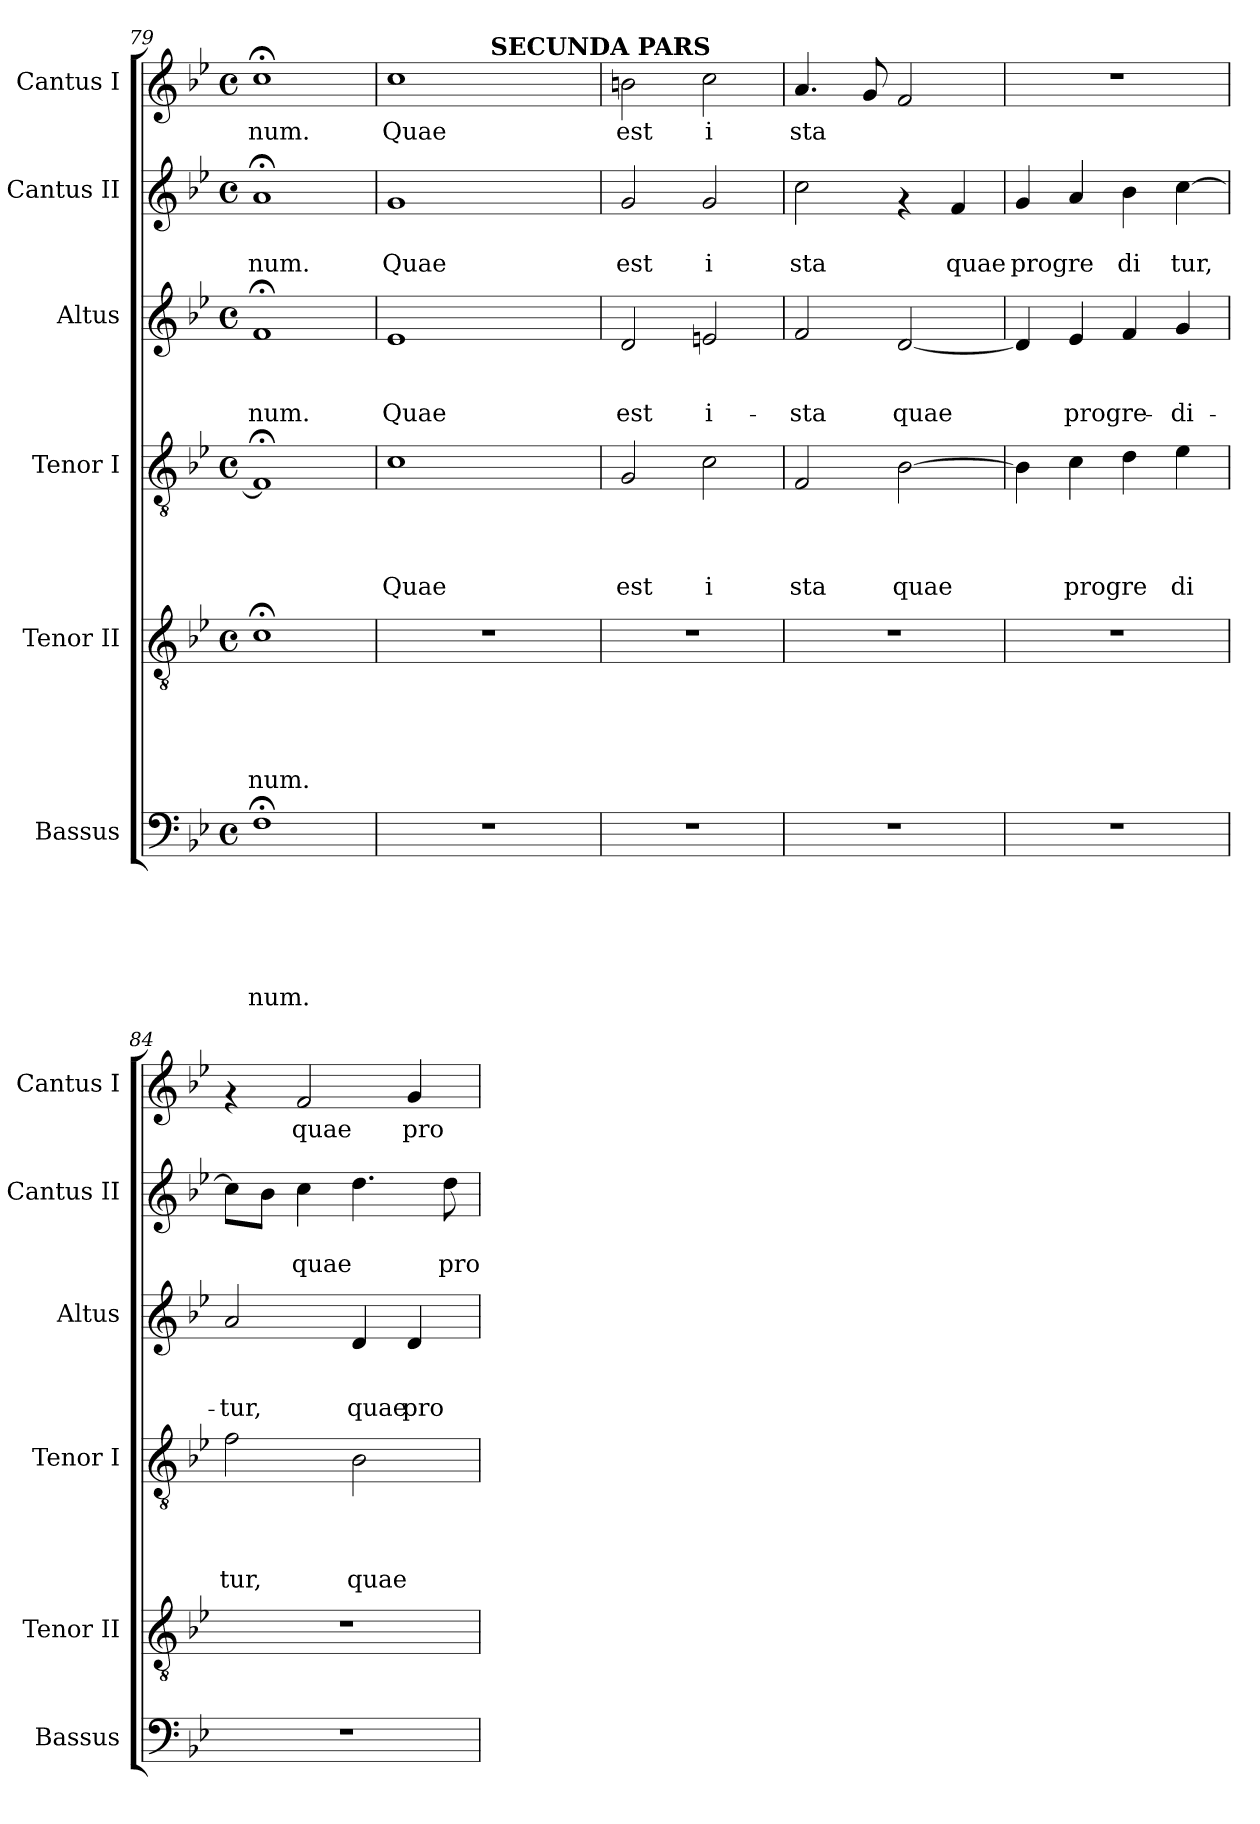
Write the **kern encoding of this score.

**kern	**text	**text	**text	**text	**text	**text	**kern	**text	**text	**text	**text	**text	**kern	**text	**text	**text	**text	**kern	**text	**text	**text	**kern	**text	**text	**kern	**text
*part6	*part6	*part6	*part6	*part6	*part6	*part6	*part5	*part5	*part5	*part5	*part5	*part5	*part4	*part4	*part4	*part4	*part4	*part3	*part3	*part3	*part3	*part2	*part2	*part2	*part1	*part1
*staff6	*staff6	*staff6	*staff6	*staff6	*staff6	*staff6	*staff5	*staff5	*staff5	*staff5	*staff5	*staff5	*staff4	*staff4	*staff4	*staff4	*staff4	*staff3	*staff3	*staff3	*staff3	*staff2	*staff2	*staff2	*staff1	*staff1
*I"Bassus	*	*	*	*	*	*	*I"Tenor II	*	*	*	*	*	*I"Tenor I	*	*	*	*	*I"Altus	*	*	*	*I"Cantus II	*	*	*I"Cantus I	*
*I'Bassus	*	*	*	*	*	*	*I'Tenor II	*	*	*	*	*	*I'Tenor I	*	*	*	*	*I'Altus	*	*	*	*I'Cantus II	*	*	*I'Cantus I	*
*clefF4	*	*	*	*	*	*	*clefGv2	*	*	*	*	*	*clefGv2	*	*	*	*	*clefG2	*	*	*	*clefG2	*	*	*clefG2	*
*k[b-e-]	*	*	*	*	*	*	*k[b-e-]	*	*	*	*	*	*k[b-e-]	*	*	*	*	*k[b-e-]	*	*	*	*k[b-e-]	*	*	*k[b-e-]	*
*B-:	*	*	*	*	*	*	*B-:	*	*	*	*	*	*B-:	*	*	*	*	*B-:	*	*	*	*B-:	*	*	*B-:	*
*M4/4	*	*	*	*	*	*	*M4/4	*	*	*	*	*	*M4/4	*	*	*	*	*M4/4	*	*	*	*M4/4	*	*	*M4/4	*
*met(c)	*	*	*	*	*	*	*met(c)	*	*	*	*	*	*met(c)	*	*	*	*	*met(c)	*	*	*	*met(c)	*	*	*met(c)	*
=79	=79	=79	=79	=79	=79	=79	=79	=79	=79	=79	=79	=79	=79	=79	=79	=79	=79	=79	=79	=79	=79	=79	=79	=79	=79	=79
!	!	!	!	!	!	!LO:LY:b	!	!	!	!	!	!LO:LY:b	!	!	!	!	!	!	!	!	!LO:LY:b	!	!	!LO:LY:b	!	!LO:LY:b
1F;<	.	.	.	.	.	num.	1c;<	.	.	.	.	num.	1F;]	.	.	.	.	1f;	.	.	num.	1a;	.	num.	1cc;<	num.
!!LO:PB:g=z
=80!	=80!	=80!	=80!	=80!	=80!	=80!	=80!	=80!	=80!	=80!	=80!	=80!	=80!	=80!	=80!	=80!	=80!	=80!	=80!	=80!	=80!	=80!	=80!	=80!	=80!	=80!
!	!	!	!	!	!	!	!	!	!	!	!	!	!	!	!	!	!LO:LY:b	!	!	!	!LO:LY:b	!	!	!LO:LY:b	!	!LO:LY:b
*	*	*	*	*	*	*	*	*	*	*	*	*	*	*	*	*	*	*	*	*	*	*	*	*	*^	*
1r	.	.	.	.	.	.	1r	.	.	.	.	.	1c	.	.	.	Quae	1e-	.	.	Quae	1g	.	Quae	1cc	4ryy	Quae
.	.	.	.	.	.	.	.	.	.	.	.	.	.	.	.	.	.	.	.	.	.	.	.	.	.	8ryy	.
.	.	.	.	.	.	.	.	.	.	.	.	.	.	.	.	.	.	.	.	.	.	.	.	.	.	32ryy	.
!	!	!	!	!	!	!	!	!	!	!	!	!	!	!	!	!	!	!	!	!	!	!	!	!	!	!LO:TX:a:B:t=SECUNDA PARS	!
.	.	.	.	.	.	.	.	.	.	.	.	.	.	.	.	.	.	.	.	.	.	.	.	.	.	2ryy	.
.	.	.	.	.	.	.	.	.	.	.	.	.	.	.	.	.	.	.	.	.	.	.	.	.	.	16.ryy	.
=81	=81	=81	=81	=81	=81	=81	=81	=81	=81	=81	=81	=81	=81	=81	=81	=81	=81	=81	=81	=81	=81	=81	=81	=81	=81	=81	=81
!	!	!	!	!	!	!	!	!	!	!	!	!	!	!	!	!	!LO:LY:b	!	!	!	!LO:LY:b	!	!	!LO:LY:b	!	!	!LO:LY:b
*	*	*	*	*	*	*	*	*	*	*	*	*	*	*	*	*	*	*	*	*	*	*	*	*	*v	*v	*
1r	.	.	.	.	.	.	1r	.	.	.	.	.	2G/	.	.	.	est	2d/	.	.	est	2g/	.	est	2bn\	est
!	!	!	!	!	!	!	!	!	!	!	!	!	!	!	!	!	!LO:LY:b	!	!	!	!LO:LY:b	!	!	!LO:LY:b	!	!LO:LY:b
.	.	.	.	.	.	.	.	.	.	.	.	.	2c\	.	.	.	i	2en/	.	.	i-	2g/	.	i	2cc\	i
=82	=82	=82	=82	=82	=82	=82	=82	=82	=82	=82	=82	=82	=82	=82	=82	=82	=82	=82	=82	=82	=82	=82	=82	=82	=82	=82
!	!	!	!	!	!	!	!	!	!	!	!	!	!	!	!	!	!LO:LY:b	!	!	!	!LO:LY:b	!	!	!LO:LY:b	!	!LO:LY:b
1r	.	.	.	.	.	.	1r	.	.	.	.	.	2F/	.	.	.	sta	2f/	.	.	-sta	2cc\	.	sta	4.a/	sta
.	.	.	.	.	.	.	.	.	.	.	.	.	.	.	.	.	.	.	.	.	.	.	.	.	8g/	.
!	!	!	!	!	!	!	!	!	!	!	!	!	!	!	!	!	!LO:LY:b	!	!	!	!LO:LY:b	!	!	!	!	!
.	.	.	.	.	.	.	.	.	.	.	.	.	[>2B-\	.	.	.	quae	[<2d/	.	.	quae	4rf	.	.	2f/	.
!	!	!	!	!	!	!	!	!	!	!	!	!	!	!	!	!	!	!	!	!	!	!	!	!LO:LY:b	!	!
.	.	.	.	.	.	.	.	.	.	.	.	.	.	.	.	.	.	.	.	.	.	4f/	.	quae	.	.
=83	=83	=83	=83	=83	=83	=83	=83	=83	=83	=83	=83	=83	=83	=83	=83	=83	=83	=83	=83	=83	=83	=83	=83	=83	=83	=83
!	!	!	!	!	!	!	!	!	!	!	!	!	!	!	!	!	!	!	!	!	!	!	!	!LO:LY:b	!	!
1r	.	.	.	.	.	.	1r	.	.	.	.	.	4B-\]	.	.	.	.	4d/]	.	.	.	4g/	.	progre	1r	.
!	!	!	!	!	!	!	!	!	!	!	!	!	!	!	!	!	!LO:LY:b	!	!	!	!LO:LY:b	!	!	!	!	!
.	.	.	.	.	.	.	.	.	.	.	.	.	4c\	.	.	.	progre	4e-/	.	.	progre-	4a/	.	.	.	.
!	!	!	!	!	!	!	!	!	!	!	!	!	!	!	!	!	!	!	!	!	!	!	!	!LO:LY:b	!	!
.	.	.	.	.	.	.	.	.	.	.	.	.	4d\	.	.	.	.	4f/	.	.	.	4b-\	.	di	.	.
!	!	!	!	!	!	!	!	!	!	!	!	!	!	!	!	!	!LO:LY:b	!	!	!	!LO:LY:b	!	!	!LO:LY:b	!	!
.	.	.	.	.	.	.	.	.	.	.	.	.	4e-\	.	.	.	di	4g/	.	.	-di-	[>4cc\	.	tur,	.	.
=84	=84	=84	=84	=84	=84	=84	=84	=84	=84	=84	=84	=84	=84	=84	=84	=84	=84	=84	=84	=84	=84	=84	=84	=84	=84	=84
!	!	!	!	!	!	!	!	!	!	!	!	!	!	!	!	!	!LO:LY:b	!	!	!	!LO:LY:b	!	!	!	!	!
1r	.	.	.	.	.	.	1r	.	.	.	.	.	2f\	.	.	.	tur,	2a/	.	.	-tur,	8cc\L]	.	.	4rf	.
.	.	.	.	.	.	.	.	.	.	.	.	.	.	.	.	.	.	.	.	.	.	8b-\J	.	.	.	.
!	!	!	!	!	!	!	!	!	!	!	!	!	!	!	!	!	!	!	!	!	!	!	!	!LO:LY:b	!	!LO:LY:b
.	.	.	.	.	.	.	.	.	.	.	.	.	.	.	.	.	.	.	.	.	.	4cc\	.	quae	2f/	quae
!	!	!	!	!	!	!	!	!	!	!	!	!	!	!	!	!	!LO:LY:b	!	!	!	!LO:LY:b	!	!	!	!	!
.	.	.	.	.	.	.	.	.	.	.	.	.	2B-\	.	.	.	quae	4d/	.	.	quae	4.dd\	.	.	.	.
!	!	!	!	!	!	!	!	!	!	!	!	!	!	!	!	!	!	!	!	!	!LO:LY:b	!	!	!	!	!LO:LY:b
.	.	.	.	.	.	.	.	.	.	.	.	.	.	.	.	.	.	4d/	.	.	pro-	.	.	.	4g/	pro
!	!	!	!	!	!	!	!	!	!	!	!	!	!	!	!	!	!	!	!	!	!	!	!	!LO:LY:b	!	!
.	.	.	.	.	.	.	.	.	.	.	.	.	.	.	.	.	.	.	.	.	.	8dd\	.	pro	.	.
=	=	=	=	=	=	=	=	=	=	=	=	=	=	=	=	=	=	=	=	=	=	=	=	=	=	=
*-	*-	*-	*-	*-	*-	*-	*-	*-	*-	*-	*-	*-	*-	*-	*-	*-	*-	*-	*-	*-	*-	*-	*-	*-	*-	*-
